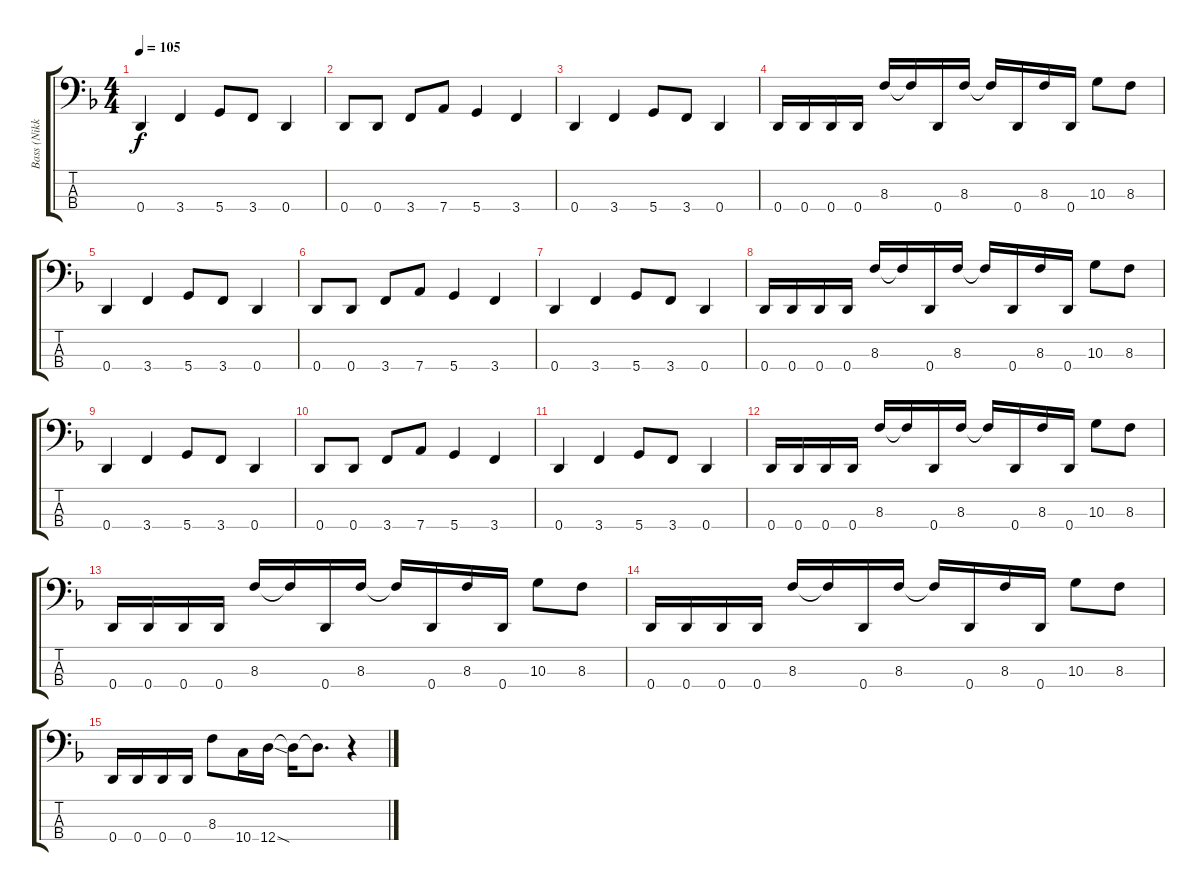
\track ("Bass (Nikki Syxx)" "Bass (Nikk") {instrument electricbassfinger}
\staff {score tabs}
\tuning (G2 D2 A1 D1) {hide}
\ts (4 4)
\tempo 105
\clef f4
\ks f
0.4.4{dy f} 3.4.4 5.4.8 3.4.8 0.4.4 |
0.4.8 0.4.8 3.4.8 7.4.8 5.4.4 3.4.4 |
0.4.4 3.4.4 5.4.8 3.4.8 0.4.4 |
0.4.16 0.4.16 0.4.16 0.4.16 8.3.16 8.3{t}.16 0.4.16 8.3.16 8.3{t}.16 0.4.16 8.3.16 0.4.16 10.3.8 8.3.8 |
0.4.4 3.4.4 5.4.8 3.4.8 0.4.4 |
0.4.8 0.4.8 3.4.8 7.4.8 5.4.4 3.4.4 |
0.4.4 3.4.4 5.4.8 3.4.8 0.4.4 |
0.4.16 0.4.16 0.4.16 0.4.16 8.3.16 8.3{t}.16 0.4.16 8.3.16 8.3{t}.16 0.4.16 8.3.16 0.4.16 10.3.8 8.3.8 |
0.4.4 3.4.4 5.4.8 3.4.8 0.4.4 |
0.4.8 0.4.8 3.4.8 7.4.8 5.4.4 3.4.4 |
0.4.4 3.4.4 5.4.8 3.4.8 0.4.4 |
0.4.16 0.4.16 0.4.16 0.4.16 8.3.16 8.3{t}.16 0.4.16 8.3.16 8.3{t}.16 0.4.16 8.3.16 0.4.16 10.3.8 8.3.8 |
0.4.16 0.4.16 0.4.16 0.4.16 8.3.16 8.3{t}.16 0.4.16 8.3.16 8.3{t}.16 0.4.16 8.3.16 0.4.16 10.3.8 8.3.8 |
0.4.16 0.4.16 0.4.16 0.4.16 8.3.16 8.3{t}.16 0.4.16 8.3.16 8.3{t}.16 0.4.16 8.3.16 0.4.16 10.3.8 8.3.8 |
0.4.16 0.4.16 0.4.16 0.4.16 8.3.8 10.4.16 12.4{sod}.16 12.4{t}.16 12.4{t}.8{d} r.4
